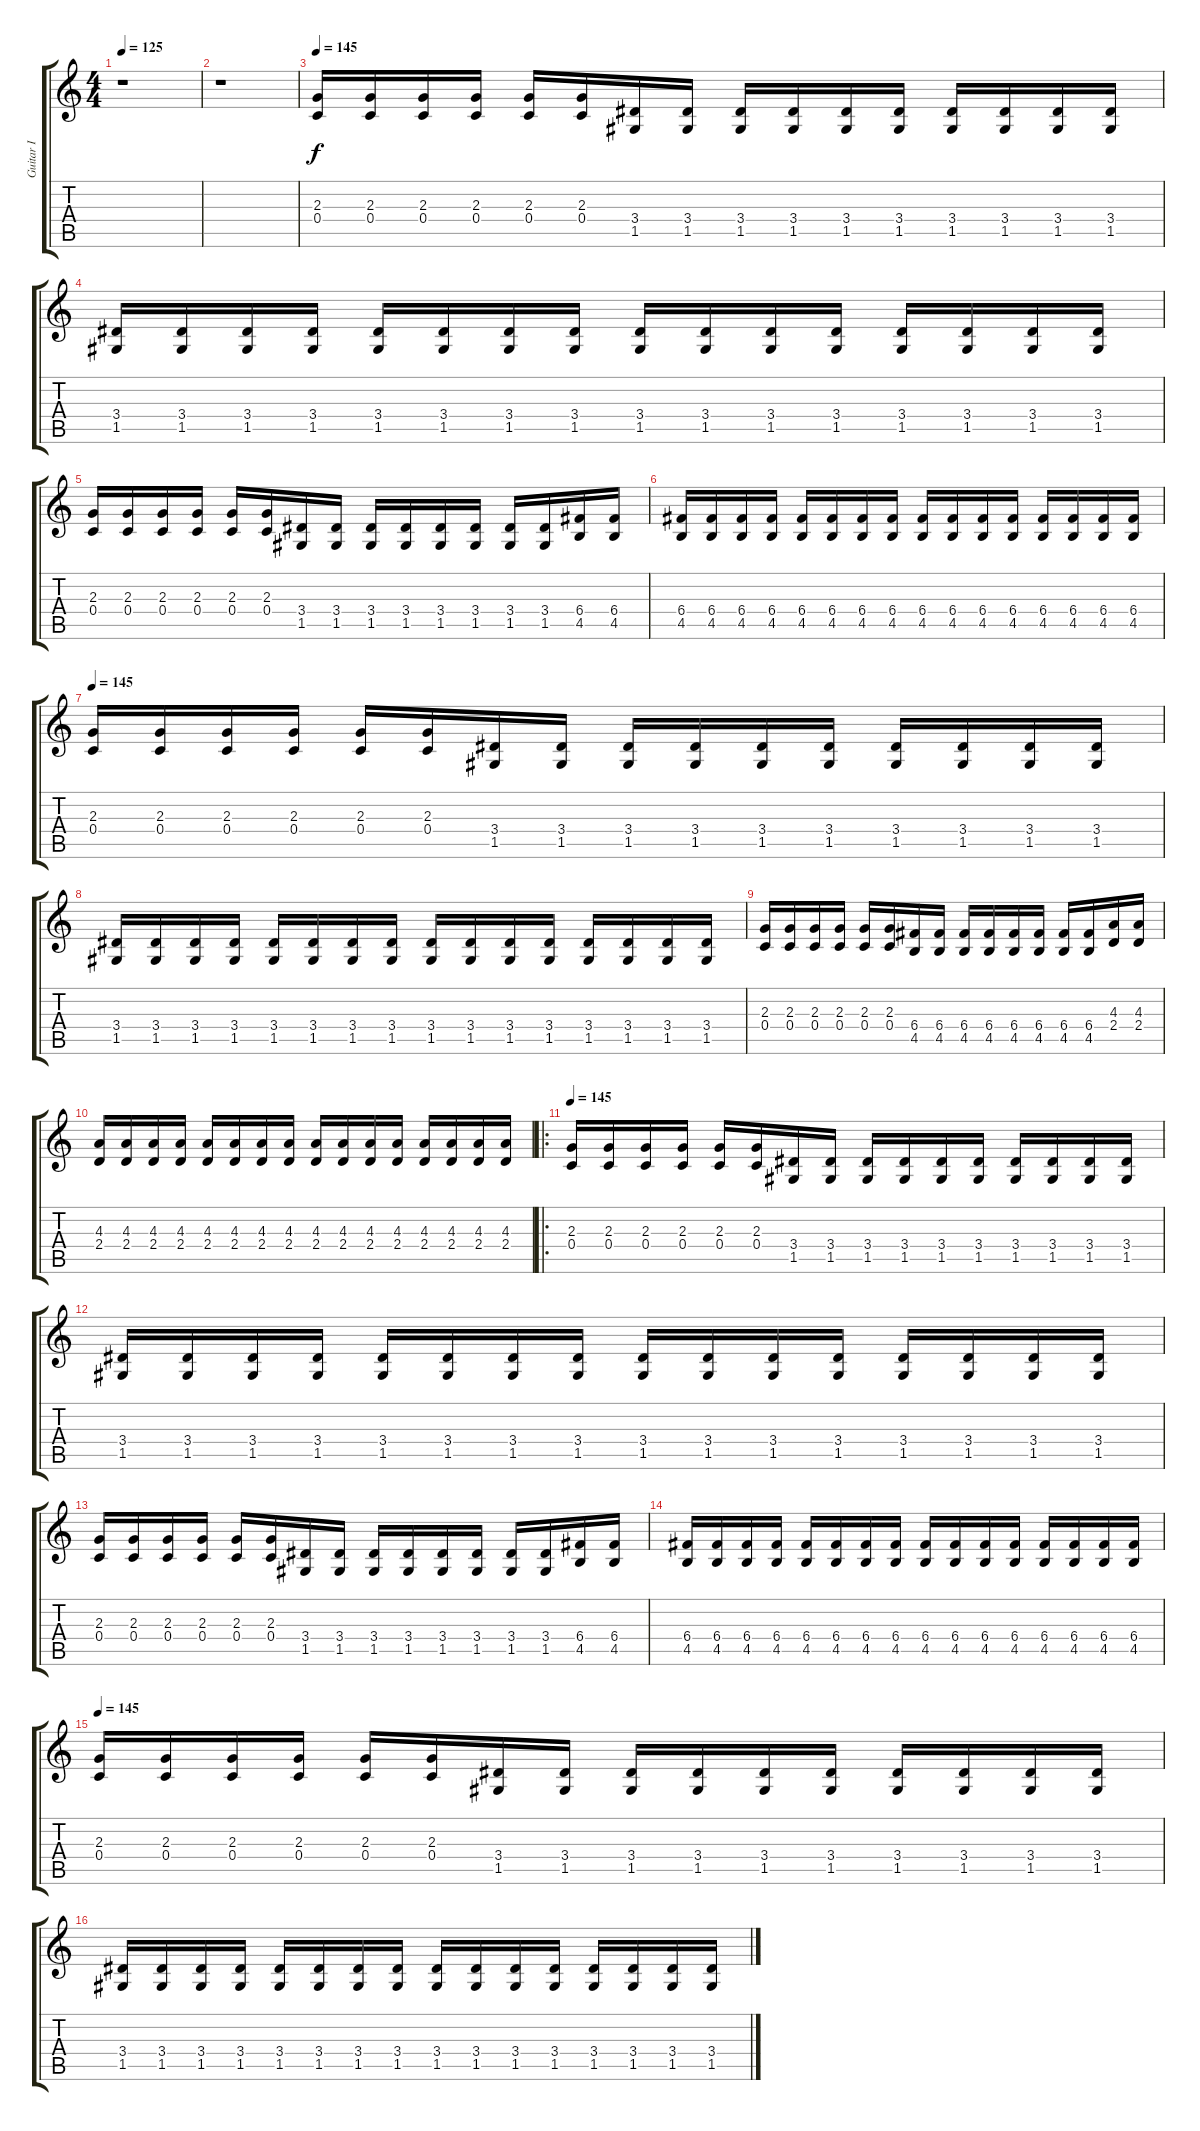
\track ("Guitar I" "Guitar I") {instrument distortionguitar}
\staff {score tabs}
\tuning (D4 A3 F3 C3 G2 D2) {hide}
\ts (4 4)
\tempo 125
\clef g2
\ks c
r.1{dy f} |
r.1 |
\tempo 148
\tempo 145
(2.3 0.4).16 (2.3 0.4).16 (2.3 0.4).16 (2.3 0.4).16 (2.3 0.4).16 (2.3 0.4).16 (3.4 1.5).16 (3.4 1.5).16 (3.4 1.5).16 (3.4 1.5).16 (3.4 1.5).16 (3.4 1.5).16 (3.4 1.5).16 (3.4 1.5).16 (3.4 1.5).16 (3.4 1.5).16 |
(3.4 1.5).16 (3.4 1.5).16 (3.4 1.5).16 (3.4 1.5).16 (3.4 1.5).16 (3.4 1.5).16 (3.4 1.5).16 (3.4 1.5).16 (3.4 1.5).16 (3.4 1.5).16 (3.4 1.5).16 (3.4 1.5).16 (3.4 1.5).16 (3.4 1.5).16 (3.4 1.5).16 (3.4 1.5).16 |
(2.3 0.4).16 (2.3 0.4).16 (2.3 0.4).16 (2.3 0.4).16 (2.3 0.4).16 (2.3 0.4).16 (3.4 1.5).16 (3.4 1.5).16 (3.4 1.5).16 (3.4 1.5).16 (3.4 1.5).16 (3.4 1.5).16 (3.4 1.5).16 (3.4 1.5).16 (6.4 4.5).16 (6.4 4.5).16 |
(6.4 4.5).16 (6.4 4.5).16 (6.4 4.5).16 (6.4 4.5).16 (6.4 4.5).16 (6.4 4.5).16 (6.4 4.5).16 (6.4 4.5).16 (6.4 4.5).16 (6.4 4.5).16 (6.4 4.5).16 (6.4 4.5).16 (6.4 4.5).16 (6.4 4.5).16 (6.4 4.5).16 (6.4 4.5).16 |
\tempo 145
(2.3 0.4).16 (2.3 0.4).16 (2.3 0.4).16 (2.3 0.4).16 (2.3 0.4).16 (2.3 0.4).16 (3.4 1.5).16 (3.4 1.5).16 (3.4 1.5).16 (3.4 1.5).16 (3.4 1.5).16 (3.4 1.5).16 (3.4 1.5).16 (3.4 1.5).16 (3.4 1.5).16 (3.4 1.5).16 |
(3.4 1.5).16 (3.4 1.5).16 (3.4 1.5).16 (3.4 1.5).16 (3.4 1.5).16 (3.4 1.5).16 (3.4 1.5).16 (3.4 1.5).16 (3.4 1.5).16 (3.4 1.5).16 (3.4 1.5).16 (3.4 1.5).16 (3.4 1.5).16 (3.4 1.5).16 (3.4 1.5).16 (3.4 1.5).16 |
(2.3 0.4).16 (2.3 0.4).16 (2.3 0.4).16 (2.3 0.4).16 (2.3 0.4).16 (2.3 0.4).16 (6.4 4.5).16 (6.4 4.5).16 (6.4 4.5).16 (6.4 4.5).16 (6.4 4.5).16 (6.4 4.5).16 (6.4 4.5).16 (6.4 4.5).16 (4.3 2.4).16 (4.3 2.4).16 |
(4.3 2.4).16 (4.3 2.4).16 (4.3 2.4).16 (4.3 2.4).16 (4.3 2.4).16 (4.3 2.4).16 (4.3 2.4).16 (4.3 2.4).16 (4.3 2.4).16 (4.3 2.4).16 (4.3 2.4).16 (4.3 2.4).16 (4.3 2.4).16 (4.3 2.4).16 (4.3 2.4).16 (4.3 2.4).16 |
\ro
\tempo 145
(2.3 0.4).16 (2.3 0.4).16 (2.3 0.4).16 (2.3 0.4).16 (2.3 0.4).16 (2.3 0.4).16 (3.4 1.5).16 (3.4 1.5).16 (3.4 1.5).16 (3.4 1.5).16 (3.4 1.5).16 (3.4 1.5).16 (3.4 1.5).16 (3.4 1.5).16 (3.4 1.5).16 (3.4 1.5).16 |
(3.4 1.5).16 (3.4 1.5).16 (3.4 1.5).16 (3.4 1.5).16 (3.4 1.5).16 (3.4 1.5).16 (3.4 1.5).16 (3.4 1.5).16 (3.4 1.5).16 (3.4 1.5).16 (3.4 1.5).16 (3.4 1.5).16 (3.4 1.5).16 (3.4 1.5).16 (3.4 1.5).16 (3.4 1.5).16 |
(2.3 0.4).16 (2.3 0.4).16 (2.3 0.4).16 (2.3 0.4).16 (2.3 0.4).16 (2.3 0.4).16 (3.4 1.5).16 (3.4 1.5).16 (3.4 1.5).16 (3.4 1.5).16 (3.4 1.5).16 (3.4 1.5).16 (3.4 1.5).16 (3.4 1.5).16 (6.4 4.5).16 (6.4 4.5).16 |
(6.4 4.5).16 (6.4 4.5).16 (6.4 4.5).16 (6.4 4.5).16 (6.4 4.5).16 (6.4 4.5).16 (6.4 4.5).16 (6.4 4.5).16 (6.4 4.5).16 (6.4 4.5).16 (6.4 4.5).16 (6.4 4.5).16 (6.4 4.5).16 (6.4 4.5).16 (6.4 4.5).16 (6.4 4.5).16 |
\tempo 145
(2.3 0.4).16 (2.3 0.4).16 (2.3 0.4).16 (2.3 0.4).16 (2.3 0.4).16 (2.3 0.4).16 (3.4 1.5).16 (3.4 1.5).16 (3.4 1.5).16 (3.4 1.5).16 (3.4 1.5).16 (3.4 1.5).16 (3.4 1.5).16 (3.4 1.5).16 (3.4 1.5).16 (3.4 1.5).16 |
(3.4 1.5).16 (3.4 1.5).16 (3.4 1.5).16 (3.4 1.5).16 (3.4 1.5).16 (3.4 1.5).16 (3.4 1.5).16 (3.4 1.5).16 (3.4 1.5).16 (3.4 1.5).16 (3.4 1.5).16 (3.4 1.5).16 (3.4 1.5).16 (3.4 1.5).16 (3.4 1.5).16 (3.4 1.5).16
